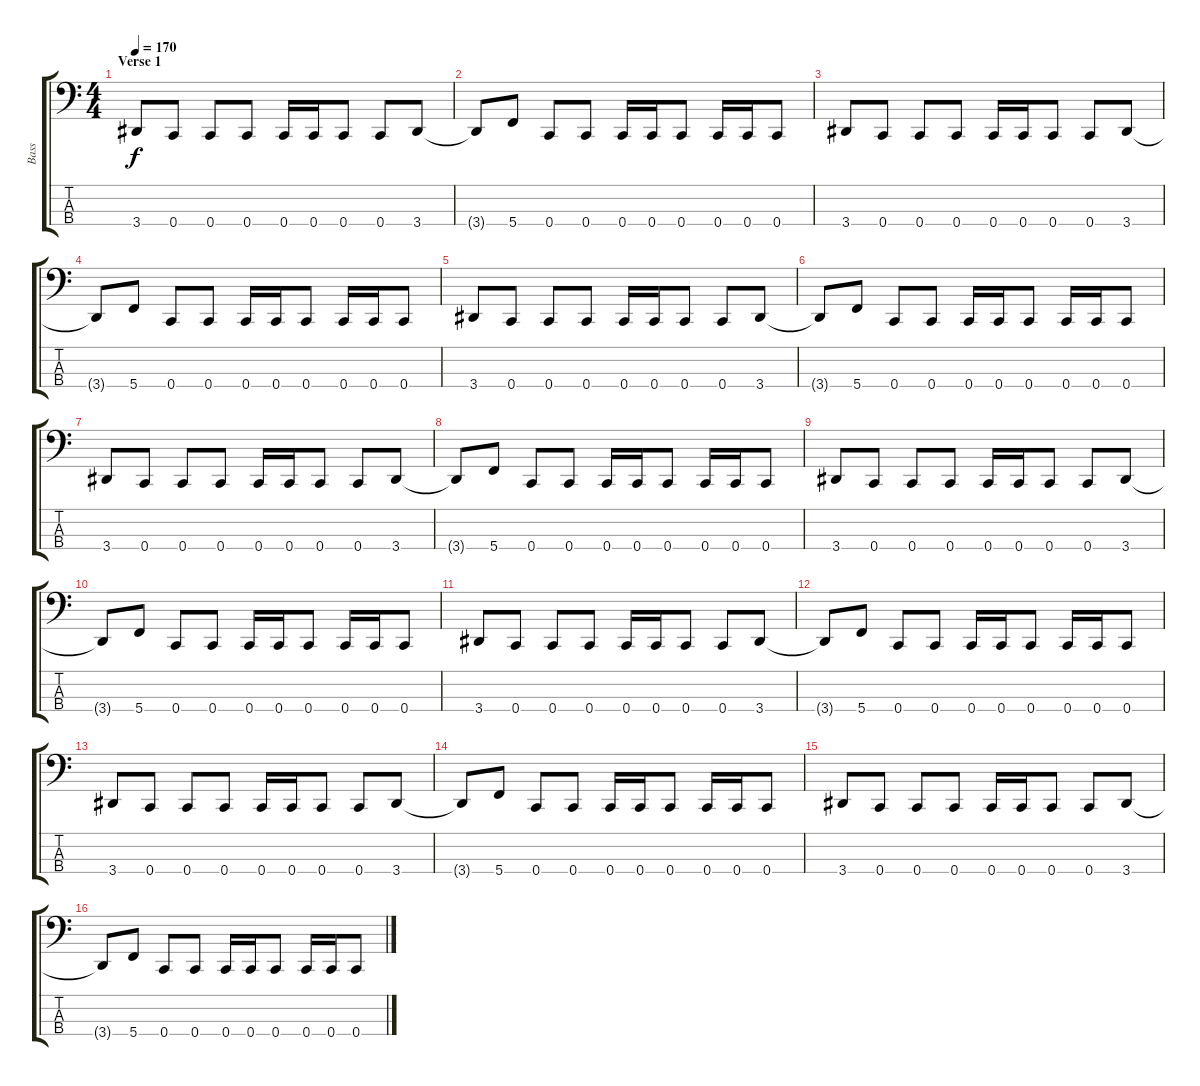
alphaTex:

\track ("Bass" "Bass") {instrument electricbasspick}
\staff {score tabs}
\tuning (F2 C2 G1 C1) {hide}
\ts (4 4)
\section ("" "Verse 1")
\tempo 170
\clef f4
\ks c
3.4.8{dy f} 0.4.8 0.4.8 0.4.8 0.4.16 0.4.16 0.4.8 0.4.8 3.4.8 |
3.4{t}.8 5.4.8 0.4.8 0.4.8 0.4.16 0.4.16 0.4.8 0.4.16 0.4.16 0.4.8 |
3.4.8 0.4.8 0.4.8 0.4.8 0.4.16 0.4.16 0.4.8 0.4.8 3.4.8 |
3.4{t}.8 5.4.8 0.4.8 0.4.8 0.4.16 0.4.16 0.4.8 0.4.16 0.4.16 0.4.8 |
3.4.8 0.4.8 0.4.8 0.4.8 0.4.16 0.4.16 0.4.8 0.4.8 3.4.8 |
3.4{t}.8 5.4.8 0.4.8 0.4.8 0.4.16 0.4.16 0.4.8 0.4.16 0.4.16 0.4.8 |
3.4.8 0.4.8 0.4.8 0.4.8 0.4.16 0.4.16 0.4.8 0.4.8 3.4.8 |
3.4{t}.8 5.4.8 0.4.8 0.4.8 0.4.16 0.4.16 0.4.8 0.4.16 0.4.16 0.4.8 |
3.4.8 0.4.8 0.4.8 0.4.8 0.4.16 0.4.16 0.4.8 0.4.8 3.4.8 |
3.4{t}.8 5.4.8 0.4.8 0.4.8 0.4.16 0.4.16 0.4.8 0.4.16 0.4.16 0.4.8 |
3.4.8 0.4.8 0.4.8 0.4.8 0.4.16 0.4.16 0.4.8 0.4.8 3.4.8 |
3.4{t}.8 5.4.8 0.4.8 0.4.8 0.4.16 0.4.16 0.4.8 0.4.16 0.4.16 0.4.8 |
3.4.8 0.4.8 0.4.8 0.4.8 0.4.16 0.4.16 0.4.8 0.4.8 3.4.8 |
3.4{t}.8 5.4.8 0.4.8 0.4.8 0.4.16 0.4.16 0.4.8 0.4.16 0.4.16 0.4.8 |
3.4.8 0.4.8 0.4.8 0.4.8 0.4.16 0.4.16 0.4.8 0.4.8 3.4.8 |
3.4{t}.8 5.4.8 0.4.8 0.4.8 0.4.16 0.4.16 0.4.8 0.4.16 0.4.16 0.4.8
